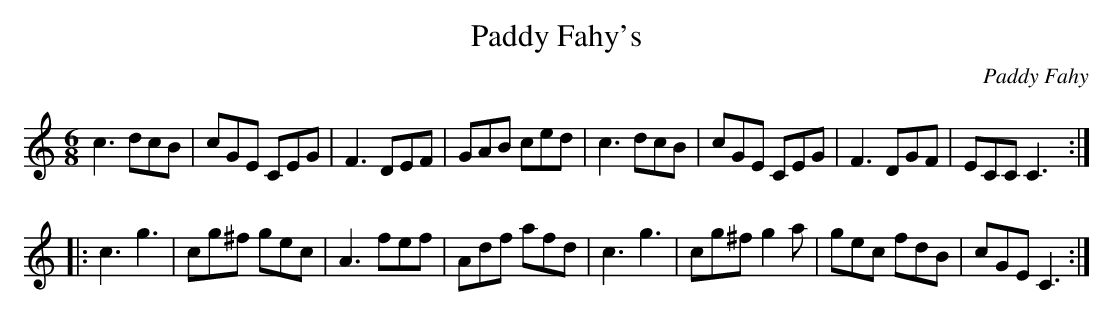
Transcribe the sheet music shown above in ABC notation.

X:1
T:Paddy Fahy's
C:Paddy Fahy
M:6/8
K:C
c3 dcB|cGE CEG|F3 DEF|GAB ced|c3 dcB|cGE CEG|F3 DGF|ECC C3:|
|:c3 g3|cg^f gec|A3 fef|Adf afd|c3 g3|cg^f g2a|gec fdB|cGE C3:|
